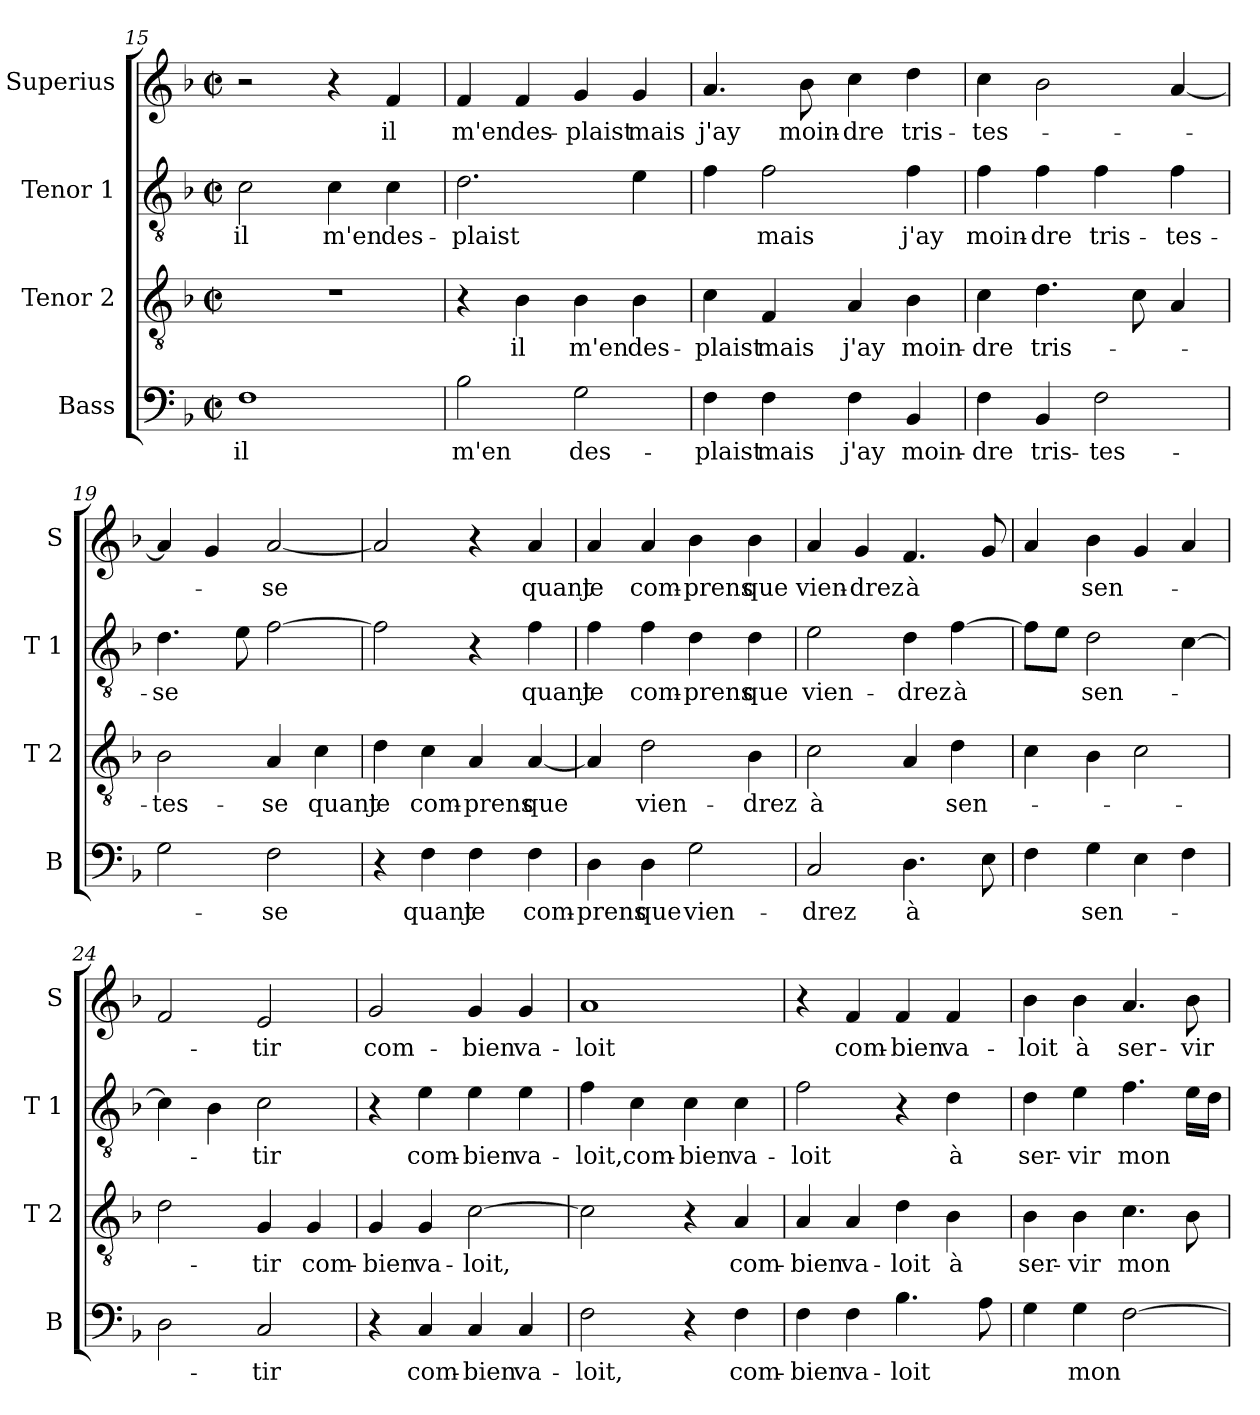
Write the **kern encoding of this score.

**kern	**text	**kern	**text	**kern	**text	**kern	**text
*part4	*part4	*part3	*part3	*part2	*part2	*part1	*part1
*staff4	*staff4	*staff3	*staff3	*staff2	*staff2	*staff1	*staff1
*I"Bass	*	*I"Tenor 2	*	*I"Tenor 1	*	*I"Superius	*
*I'B	*	*I'T 2	*	*I'T 1	*	*I'S	*
*clefF4	*	*clefGv2	*	*clefGv2	*	*clefG2	*
*k[b-]	*	*k[b-]	*	*k[b-]	*	*k[b-]	*
*F:	*	*F:	*	*F:	*	*F:	*
*M2/2	*	*M2/2	*	*M2/2	*	*M2/2	*
*met(c|)	*	*met(c|)	*	*met(c|)	*	*met(c|)	*
=15	=15	=15	=15	=15	=15	=15	=15
1F	il	1r	.	2c\	il	2r	.
.	.	.	.	4c\	m'en	4r	.
.	.	.	.	4c\	des-	4f/	il
=16	=16	=16	=16	=16	=16	=16	=16
2B-\	m'en	4r	.	2.d\	-plaist	4f/	m'en
.	.	4B-\	il	.	.	4f/	des-
2G\	des-	4B-\	m'en	.	.	4g/	-plaist
.	.	4B-\	des-	4e\	.	4g/	mais
!!LO:PB:g=z
=17	=17	=17	=17	=17	=17	=17	=17
4F\	-plaist	4c\	-plaist	4f\	.	4.a/	j'ay
4F\	mais	4F/	mais	2f\	mais	.	.
.	.	.	.	.	.	8b-\	moin-
4F\	j'ay	4A/	j'ay	.	.	4cc\	-dre
4BB-/	moin-	4B-\	moin-	4f\	j'ay	4dd\	tris-
=18	=18	=18	=18	=18	=18	=18	=18
4F\	-dre	4c\	-dre	4f\	moin-	4cc\	-tes-
4BB-/	tris-	4.d\	tris-	4f\	-dre	2b-\	.
2F\	-tes-	.	.	4f\	tris-	.	.
.	.	8c\	.	.	.	.	.
.	.	4A/	.	4f\	-tes-	[4a/	.
=19	=19	=19	=19	=19	=19	=19	=19
2G\	.	2B-\	-tes-	4.d\	-se	4a/]	.
.	.	.	.	.	.	4g/	.
.	.	.	.	8e\	.	.	.
2F\	-se	4A/	-se	[2f\	.	[2a/	-se
.	.	4c\	quant	.	.	.	.
=20	=20	=20	=20	=20	=20	=20	=20
4r	.	4d\	je	2f\]	.	2a/]	.
4F\	quant	4c\	com-	.	.	.	.
4F\	je	4A/	-prens	4r	.	4r	.
4F\	com-	[4A/	que	4f\	quant	4a/	quant
=21	=21	=21	=21	=21	=21	=21	=21
4D\	-prens	4A/]	.	4f\	je	4a/	je
4D\	que	2d\	vien-	4f\	com-	4a/	com-
2G\	vien-	.	.	4d\	-prens	4b-\	-prens
.	.	4B-\	-drez	4d\	que	4b-\	que
!!LO:LB:g=z
=22	=22	=22	=22	=22	=22	=22	=22
2C/	-drez	2c\	à	2e\	vien-	4a/	vien-
.	.	.	.	.	.	4g/	-drez
4.D\	à	4A/	.	4d\	-drez	4.f/	à
.	.	4d\	sen-	[4f\	à	.	.
8E\	.	.	.	.	.	8g/	.
=23	=23	=23	=23	=23	=23	=23	=23
4F\	.	4c\	.	8f\L]	.	4a/	.
.	.	.	.	8e\J	.	.	.
4G\	sen-	4B-\	.	2d\	sen-	4b-\	sen-
4E\	.	2c\	.	.	.	4g/	.
4F\	.	.	.	[4c\	.	4a/	.
=24	=24	=24	=24	=24	=24	=24	=24
2D\	.	2d\	.	4c\]	.	2f/	.
.	.	.	.	4B-\	.	.	.
2C/	-tir	4G/	-tir	2c\	-tir	2e/	-tir
.	.	4G/	com-	.	.	.	.
=25	=25	=25	=25	=25	=25	=25	=25
4r	.	4G/	-bien	4r	.	2g/	com-
4C/	com-	4G/	va-	4e\	com-	.	.
4C/	-bien	[2c\	-loit,	4e\	-bien	4g/	-bien
4C/	va-	.	.	4e\	va-	4g/	va-
=26	=26	=26	=26	=26	=26	=26	=26
2F\	-loit,	2c\]	.	4f\	-loit,	1a	-loit
.	.	.	.	4c\	com-	.	.
4r	.	4r	.	4c\	-bien	.	.
4F\	com-	4A/	com-	4c\	va-	.	.
!!LO:LB:g=z
=27	=27	=27	=27	=27	=27	=27	=27
4F\	-bien	4A/	-bien	2f\	-loit	4r	.
4F\	va-	4A/	va-	.	.	4f/	com-
4.B-\	-loit	4d\	-loit	4r	.	4f/	-bien
.	.	4B-\	à	4d\	à	4f/	va-
8A\	.	.	.	.	.	.	.
=28	=28	=28	=28	=28	=28	=28	=28
4G\	.	4B-\	ser-	4d\	ser-	4b-\	-loit
4G\	mon	4B-\	-vir	4e\	-vir	4b-\	à
[2F\	.	4.c\	mon	4.f\	mon	4.a/	ser-
.	.	8B-\	.	16e\LL	.	8b-\	-vir
.	.	.	.	16d\JJ	.	.	.
=	=	=	=	=	=	=	=
*-	*-	*-	*-	*-	*-	*-	*-
